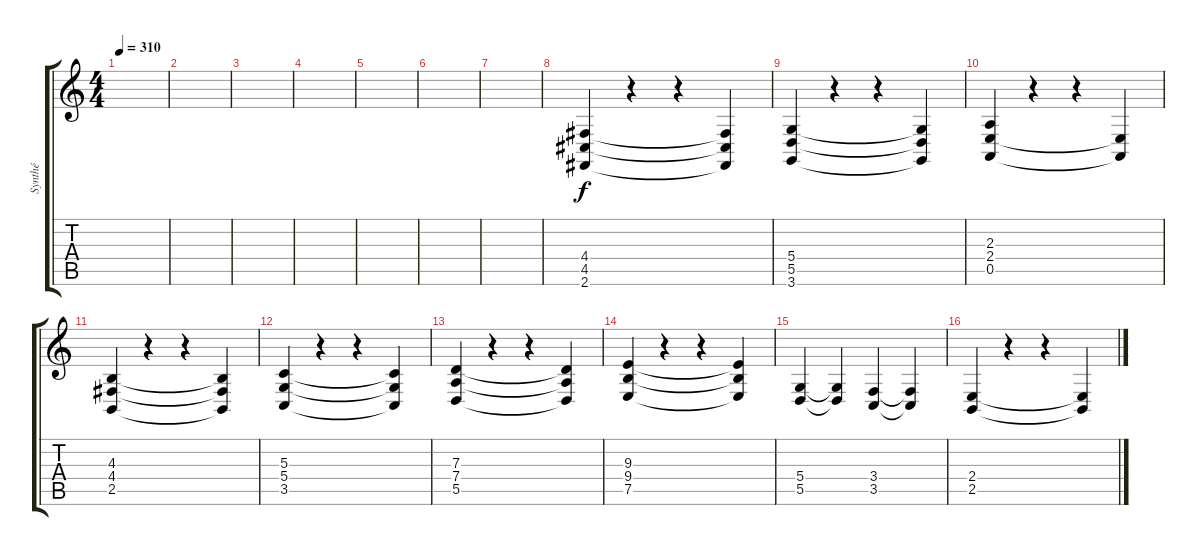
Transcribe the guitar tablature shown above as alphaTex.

\track ("Synthé" "Synthé") {instrument tremolostrings}
\staff {score tabs}
\tuning (E4 B3 G3 D3 A2 E2) {hide}
\ts (4 4)
\tempo 310
\clef g2
\ks c
|
|
|
|
|
|
|
(4.4 4.5 2.6).4 r.4 r.4 (4.4{t} 4.5{t} 2.6{t}).4 |
(5.4 5.5 3.6).4 r.4 r.4 (5.4{t} 5.5{t} 3.6{t}).4 |
(2.3 2.4 0.5).4 r.4 r.4 (2.4{t} 0.5{t}).4 |
(4.3 4.4 2.5).4 r.4 r.4 (4.3{t} 4.4{t} 2.5{t}).4 |
(5.3 5.4 3.5).4 r.4 r.4 (5.3{t} 5.4{t} 3.5{t}).4 |
(7.3 7.4 5.5).4 r.4 r.4 (7.3{t} 7.4{t} 5.5{t}).4 |
(9.3 9.4 7.5).4 r.4 r.4 (9.3{t} 9.4{t} 7.5{t}).4 |
(5.4 5.5).4 (5.4{t} 5.5{t}).4 (3.4 3.5).4 (3.4{t} 3.5{t}).4 |
(2.4 2.5).4 r.4 r.4 (2.4{t} 2.5{t}).4
